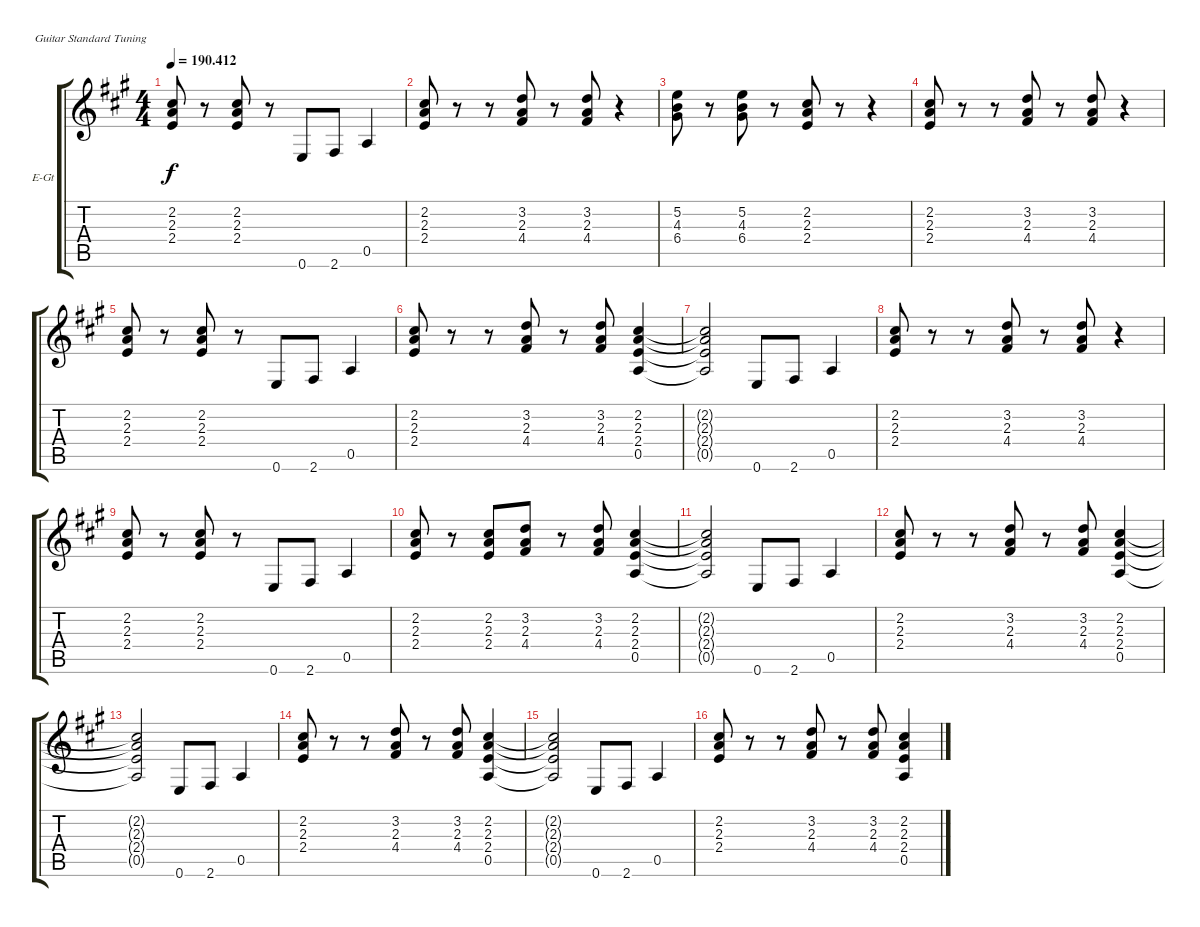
\defaultSystemsLayout 4
\bracketExtendMode groupsimilarinstruments
\firstSystemTrackNameOrientation horizontal
\otherSystemsTrackNameOrientation horizontal
\track ("Gtr. 3 (elec.)" "E-Gt") {instrument electricguitarclean}
\staff {score tabs}
\tuning (E4 B3 G3 D3 A2 E2)
\ts (4 4)
\tempo
190.412
\accidentals auto
\clef g2
\ottava regular
\simile none
\ks a
(2.2 2.3 2.4).8{dy f} r.8 (2.2 2.3 2.4).8 r.8 0.6.8 2.6.8 0.5.4 |
(2.2 2.3 2.4).8 r.8 r.8 (4.4 2.3 3.2).8 r.8 (3.2 2.3 4.4).8 r.4 |
(6.4 4.3 5.2).8 r.8 (5.2 4.3 6.4).8 r.8 (2.4 2.3 2.2).8 r.8 r.4 |
(2.2 2.3 2.4).8 r.8 r.8 (3.2 2.3 4.4).8 r.8 (4.4 2.3 3.2).8 r.4 |
(2.2 2.3 2.4).8 r.8 (2.2 2.3 2.4).8 r.8 0.6.8 2.6.8 0.5.4 |
(2.2 2.3 2.4).8 r.8 r.8 (4.4 2.3 3.2).8 r.8 (3.2 2.3 4.4).8 (0.5 2.4 2.3 2.2).4 |
(2.2{t} 2.3{t} 2.4{t} 0.5{t}).2 0.6.8 2.6.8 0.5.4 |
(2.2 2.3 2.4).8 r.8 r.8 (4.4 2.3 3.2).8 r.8 (3.2 2.3 4.4).8 r.4 |
(2.2 2.3 2.4).8 r.8 (2.2 2.3 2.4).8 r.8 0.6.8 2.6.8 0.5.4 |
(2.2 2.3 2.4).8 r.8 (2.4 2.3 2.2).8 (3.2 2.3 4.4).8 r.8 (4.4 2.3 3.2).8 (2.2 2.3 2.4 0.5).4 |
(0.5{t} 2.4{t} 2.3{t} 2.2{t}).2 0.6.8 2.6.8 0.5.4 |
(2.2 2.3 2.4).8 r.8 r.8 (4.4 2.3 3.2).8 r.8 (3.2 2.3 4.4).8 (0.5 2.4 2.3 2.2).4 |
(2.2{t} 2.3{t} 2.4{t} 0.5{t}).2 0.6.8 2.6.8 0.5.4 |
(2.2 2.3 2.4).8 r.8 r.8 (4.4 2.3 3.2).8 r.8 (3.2 2.3 4.4).8 (0.5 2.4 2.3 2.2).4 |
(2.2{t} 2.3{t} 2.4{t} 0.5{t}).2 0.6.8 2.6.8 0.5.4 |
(2.2 2.3 2.4).8 r.8 r.8 (4.4 2.3 3.2).8 r.8 (3.2 2.3 4.4).8 (0.5 2.4 2.3 2.2).4
